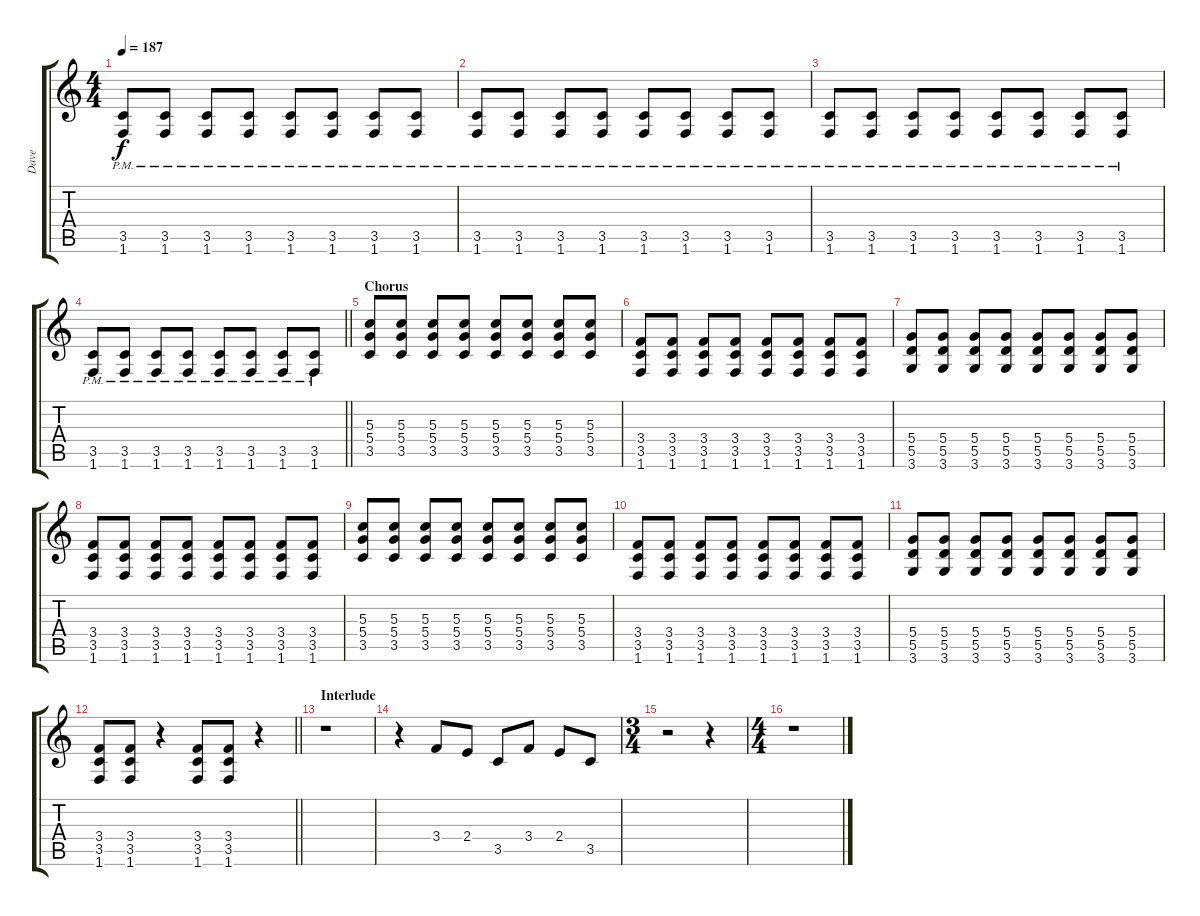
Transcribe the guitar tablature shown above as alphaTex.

\track ("Dave" "Dave") {instrument distortionguitar}
\staff {score tabs}
\tuning (E4 B3 G3 D3 A2 E2) {hide}
\ts (4 4)
\tempo 187
\clef g2
\ks c
(3.5{pm} 1.6{pm}).8{dy f} (3.5{pm} 1.6{pm}).8 (3.5{pm} 1.6{pm}).8 (3.5{pm} 1.6{pm}).8 (3.5{pm} 1.6{pm}).8 (3.5{pm} 1.6{pm}).8 (3.5{pm} 1.6{pm}).8 (3.5{pm} 1.6{pm}).8 |
(3.5{pm} 1.6{pm}).8 (3.5{pm} 1.6{pm}).8 (3.5{pm} 1.6{pm}).8 (3.5{pm} 1.6{pm}).8 (3.5{pm} 1.6{pm}).8 (3.5{pm} 1.6{pm}).8 (3.5{pm} 1.6{pm}).8 (3.5{pm} 1.6{pm}).8 |
(3.5{pm} 1.6{pm}).8 (3.5{pm} 1.6{pm}).8 (3.5{pm} 1.6{pm}).8 (3.5{pm} 1.6{pm}).8 (3.5{pm} 1.6{pm}).8 (3.5{pm} 1.6{pm}).8 (3.5{pm} 1.6{pm}).8 (3.5{pm} 1.6{pm}).8 |
\barLineRight lightlight
(3.5{pm} 1.6{pm}).8 (3.5{pm} 1.6{pm}).8 (3.5{pm} 1.6{pm}).8 (3.5{pm} 1.6{pm}).8 (3.5{pm} 1.6{pm}).8 (3.5{pm} 1.6{pm}).8 (3.5{pm} 1.6{pm}).8 (3.5{pm} 1.6{pm}).8 |
\section ("" "Chorus")
(5.3 5.4 3.5).8 (5.3 5.4 3.5).8 (5.3 5.4 3.5).8 (5.3 5.4 3.5).8 (5.3 5.4 3.5).8 (5.3 5.4 3.5).8 (5.3 5.4 3.5).8 (5.3 5.4 3.5).8 |
(3.4 3.5 1.6).8 (3.4 3.5 1.6).8 (3.4 3.5 1.6).8 (3.4 3.5 1.6).8 (3.4 3.5 1.6).8 (3.4 3.5 1.6).8 (3.4 3.5 1.6).8 (3.4 3.5 1.6).8 |
(5.4 5.5 3.6).8 (5.4 5.5 3.6).8 (5.4 5.5 3.6).8 (5.4 5.5 3.6).8 (5.4 5.5 3.6).8 (5.4 5.5 3.6).8 (5.4 5.5 3.6).8 (5.4 5.5 3.6).8 |
(3.4 3.5 1.6).8 (3.4 3.5 1.6).8 (3.4 3.5 1.6).8 (3.4 3.5 1.6).8 (3.4 3.5 1.6).8 (3.4 3.5 1.6).8 (3.4 3.5 1.6).8 (3.4 3.5 1.6).8 |
(5.3 5.4 3.5).8 (5.3 5.4 3.5).8 (5.3 5.4 3.5).8 (5.3 5.4 3.5).8 (5.3 5.4 3.5).8 (5.3 5.4 3.5).8 (5.3 5.4 3.5).8 (5.3 5.4 3.5).8 |
(3.4 3.5 1.6).8 (3.4 3.5 1.6).8 (3.4 3.5 1.6).8 (3.4 3.5 1.6).8 (3.4 3.5 1.6).8 (3.4 3.5 1.6).8 (3.4 3.5 1.6).8 (3.4 3.5 1.6).8 |
(5.4 5.5 3.6).8 (5.4 5.5 3.6).8 (5.4 5.5 3.6).8 (5.4 5.5 3.6).8 (5.4 5.5 3.6).8 (5.4 5.5 3.6).8 (5.4 5.5 3.6).8 (5.4 5.5 3.6).8 |
\barLineRight lightlight
(3.4 3.5 1.6).8 (3.4 3.5 1.6).8 r.4 (3.4 3.5 1.6).8 (3.4 3.5 1.6).8 r.4 |
\section ("" "Interlude")
r.1 |
r.4 3.4.8 2.4.8 3.5.8 3.4.8 2.4.8 3.5.8 |
\ts (3 4)
r.2 r.4 |
\ts (4 4)
r.1
